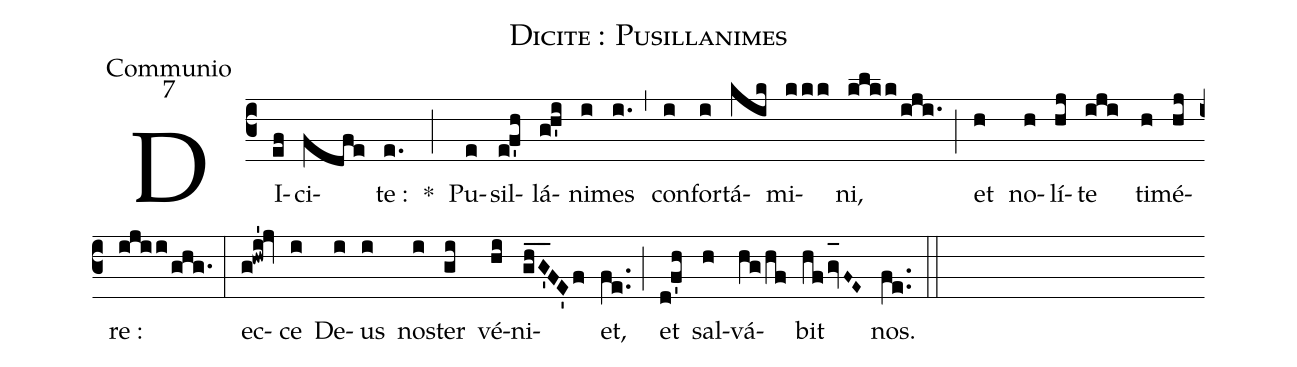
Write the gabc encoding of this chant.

name:Dicite : Pusillanimes;
office-part:Communio;
mode:7;
%%
(c3) DI(ef)ci(fdfe)te :(e.) *(;) Pu(e)sil(ef'h)lá(gh'i)ni(i)mes(i.) (,) con(i)for(i)tá(kik)mi(kkk)ni,(klkk/iji.) (;) et(h) no(h)lí(hj)te(iji) ti(h)mé(hj)re :(ijii/ghg.) (:) ec(g!hwi'!jv)ce(i) De(i)us(i) no(i)ster(gi) vé(hi)ni(ghG'__FE'f)et,(fe..) (;) et(d!f'h) sal(h)vá(hg/hf)bit(hfgv_[oh:h]F~E~) nos.(fe..) (::)
